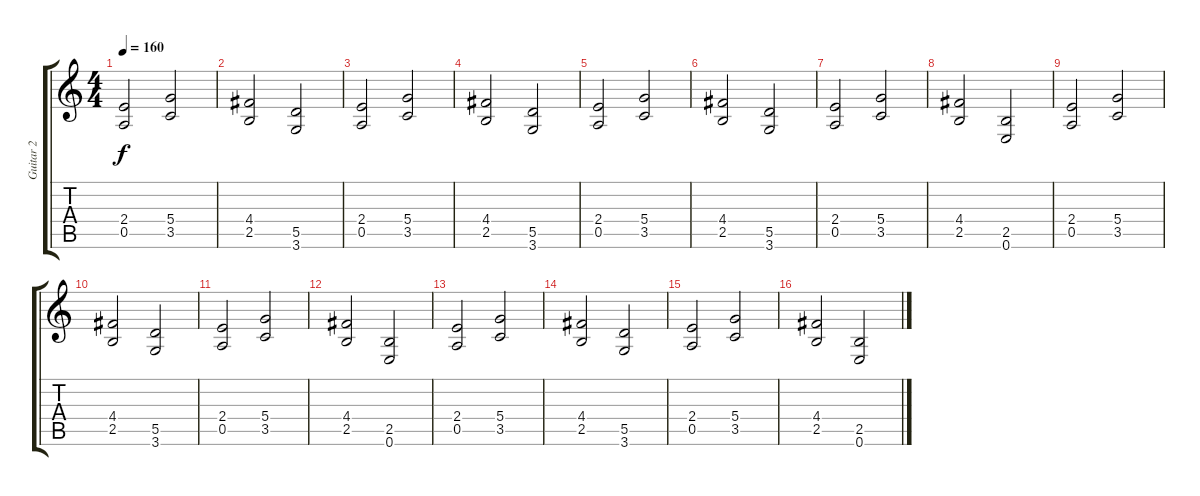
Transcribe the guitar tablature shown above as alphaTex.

\track ("Guitar 2" "Guitar 2") {instrument distortionguitar}
\staff {score tabs}
\tuning (E4 B3 G3 D3 A2 E2) {hide}
\ts (4 4)
\tempo 160
\clef g2
\ks c
(2.4 0.5).2{dy f} (5.4 3.5).2 |
(4.4 2.5).2 (5.5 3.6).2 |
(2.4 0.5).2 (5.4 3.5).2 |
(4.4 2.5).2 (5.5 3.6).2 |
(2.4 0.5).2 (5.4 3.5).2 |
(4.4 2.5).2 (5.5 3.6).2 |
(2.4 0.5).2 (5.4 3.5).2 |
(4.4 2.5).2 (2.5 0.6).2 |
(2.4 0.5).2 (5.4 3.5).2 |
(4.4 2.5).2 (5.5 3.6).2 |
(2.4 0.5).2 (5.4 3.5).2 |
(4.4 2.5).2 (2.5 0.6).2 |
(2.4 0.5).2 (5.4 3.5).2 |
(4.4 2.5).2 (5.5 3.6).2 |
(2.4 0.5).2 (5.4 3.5).2 |
(4.4 2.5).2 (2.5 0.6).2
